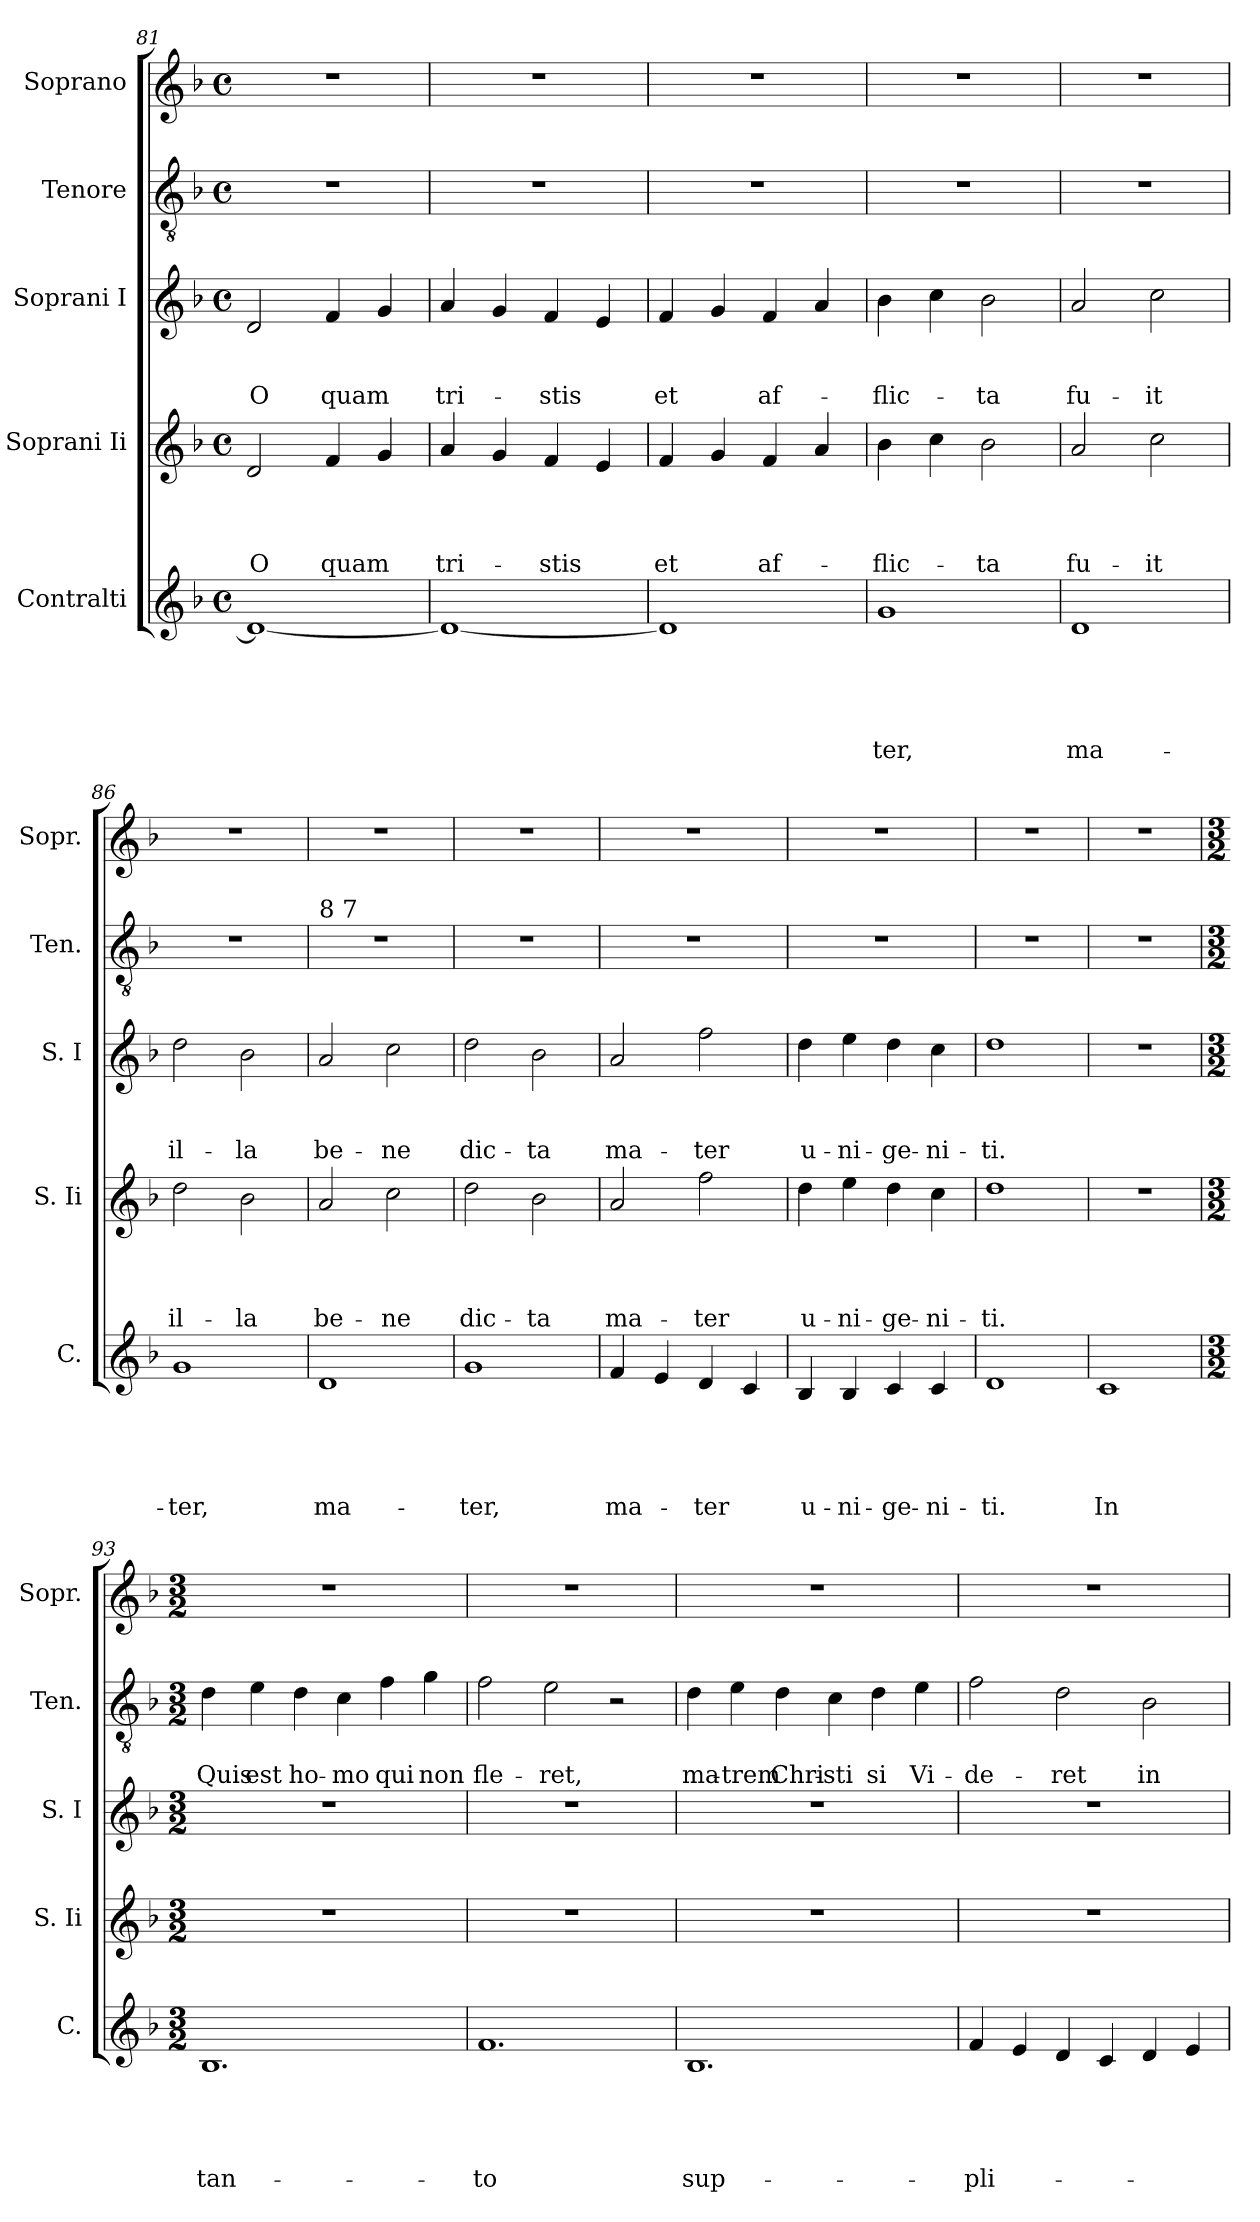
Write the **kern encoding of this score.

**kern	**text	**text	**text	**text	**text	**kern	**text	**text	**text	**text	**kern	**text	**text	**text	**kern	**text	**text	**kern
*part5	*part5	*part5	*part5	*part5	*part5	*part4	*part4	*part4	*part4	*part4	*part3	*part3	*part3	*part3	*part2	*part2	*part2	*part1
*staff5	*staff5	*staff5	*staff5	*staff5	*staff5	*staff4	*staff4	*staff4	*staff4	*staff4	*staff3	*staff3	*staff3	*staff3	*staff2	*staff2	*staff2	*staff1
*I"Contralti	*	*	*	*	*	*I"Soprani Ii	*	*	*	*	*I"Soprani I	*	*	*	*I"Tenore	*	*	*I"Soprano
*I'C.	*	*	*	*	*	*I'S. Ii	*	*	*	*	*I'S. I	*	*	*	*I'Ten.	*	*	*I'Sopr.
!!LO:LB:g=z
*clefG2	*	*	*	*	*	*clefG2	*	*	*	*	*clefG2	*	*	*	*clefGv2	*	*	*clefG2
*k[b-]	*	*	*	*	*	*k[b-]	*	*	*	*	*k[b-]	*	*	*	*k[b-]	*	*	*k[b-]
*F:	*	*	*	*	*	*F:	*	*	*	*	*F:	*	*	*	*F:	*	*	*F:
*M4/4	*	*	*	*	*	*M4/4	*	*	*	*	*M4/4	*	*	*	*M4/4	*	*	*M4/4
*met(c)	*	*	*	*	*	*met(c)	*	*	*	*	*met(c)	*	*	*	*met(c)	*	*	*met(c)
=81	=81	=81	=81	=81	=81	=81	=81	=81	=81	=81	=81	=81	=81	=81	=81	=81	=81	=81
!	!	!	!	!	!	!	!	!	!	!LO:LY:b	!	!	!	!LO:LY:b	!	!	!	!
1d_	.	.	.	.	.	2d/	.	.	.	O	2d/	.	.	O	1r	.	.	1r
!	!	!	!	!	!	!	!	!	!	!LO:LY:b	!	!	!	!LO:LY:b	!	!	!	!
.	.	.	.	.	.	4f/	.	.	.	quam	4f/	.	.	quam	.	.	.	.
.	.	.	.	.	.	4g/	.	.	.	.	4g/	.	.	.	.	.	.	.
=82	=82	=82	=82	=82	=82	=82	=82	=82	=82	=82	=82	=82	=82	=82	=82	=82	=82	=82
!	!	!	!	!	!	!	!	!	!	!LO:LY:b	!	!	!	!LO:LY:b	!	!	!	!
1d_	.	.	.	.	.	4a/	.	.	.	tri-	4a/	.	.	tri-	1r	.	.	1r
.	.	.	.	.	.	4g/	.	.	.	.	4g/	.	.	.	.	.	.	.
!	!	!	!	!	!	!	!	!	!	!LO:LY:b	!	!	!	!LO:LY:b	!	!	!	!
.	.	.	.	.	.	4f/	.	.	.	-stis	4f/	.	.	-stis	.	.	.	.
.	.	.	.	.	.	4e/	.	.	.	.	4e/	.	.	.	.	.	.	.
=83	=83	=83	=83	=83	=83	=83	=83	=83	=83	=83	=83	=83	=83	=83	=83	=83	=83	=83
!	!	!	!	!	!	!	!	!	!	!LO:LY:b	!	!	!	!LO:LY:b	!	!	!	!
1d]	.	.	.	.	.	4f/	.	.	.	et	4f/	.	.	et	1r	.	.	1r
.	.	.	.	.	.	4g/	.	.	.	.	4g/	.	.	.	.	.	.	.
!	!	!	!	!	!	!	!	!	!	!LO:LY:b	!	!	!	!LO:LY:b	!	!	!	!
.	.	.	.	.	.	4f/	.	.	.	af-	4f/	.	.	af-	.	.	.	.
.	.	.	.	.	.	4a/	.	.	.	.	4a/	.	.	.	.	.	.	.
=84	=84	=84	=84	=84	=84	=84	=84	=84	=84	=84	=84	=84	=84	=84	=84	=84	=84	=84
!	!	!	!	!	!LO:LY:b	!	!	!	!	!LO:LY:b	!	!	!	!LO:LY:b	!	!	!	!
1g	.	.	.	.	-ter,	4b-\	.	.	.	-flic-	4b-\	.	.	-flic-	1r	.	.	1r
.	.	.	.	.	.	4cc\	.	.	.	.	4cc\	.	.	.	.	.	.	.
!	!	!	!	!	!	!	!	!	!	!LO:LY:b	!	!	!	!LO:LY:b	!	!	!	!
.	.	.	.	.	.	2b-\	.	.	.	-ta	2b-\	.	.	-ta	.	.	.	.
=85	=85	=85	=85	=85	=85	=85	=85	=85	=85	=85	=85	=85	=85	=85	=85	=85	=85	=85
!	!	!	!	!	!LO:LY:b	!	!	!	!	!LO:LY:b	!	!	!	!LO:LY:b	!	!	!	!
1d	.	.	.	.	ma-	2a/	.	.	.	fu-	2a/	.	.	fu-	1r	.	.	1r
!	!	!	!	!	!	!	!	!	!	!LO:LY:b	!	!	!	!LO:LY:b	!	!	!	!
.	.	.	.	.	.	2cc\	.	.	.	-it	2cc\	.	.	-it	.	.	.	.
=86	=86	=86	=86	=86	=86	=86	=86	=86	=86	=86	=86	=86	=86	=86	=86	=86	=86	=86
!	!	!	!	!	!LO:LY:b	!	!	!	!	!LO:LY:b	!	!	!	!LO:LY:b	!	!	!	!
1g	.	.	.	.	-ter,	2dd\	.	.	.	il-	2dd\	.	.	il-	1r	.	.	1r
!	!	!	!	!	!	!	!	!	!	!LO:LY:b	!	!	!	!LO:LY:b	!	!	!	!
.	.	.	.	.	.	2b-\	.	.	.	-la	2b-\	.	.	-la	.	.	.	.
!!LO:PB:g=z
=87	=87	=87	=87	=87	=87	=87	=87	=87	=87	=87	=87	=87	=87	=87	=87	=87	=87	=87
!	!	!	!	!	!	!	!	!	!	!	!	!	!	!	!LO:TX:a:t=8 7	!	!	!
!	!	!	!	!	!LO:LY:b	!	!	!	!	!LO:LY:b	!	!	!	!LO:LY:b	!	!	!	!
1d	.	.	.	.	ma-	2a/	.	.	.	be-	2a/	.	.	be-	1r	.	.	1r
!	!	!	!	!	!	!	!	!	!	!LO:LY:b	!	!	!	!LO:LY:b	!	!	!	!
.	.	.	.	.	.	2cc\	.	.	.	-ne	2cc\	.	.	-ne	.	.	.	.
=88	=88	=88	=88	=88	=88	=88	=88	=88	=88	=88	=88	=88	=88	=88	=88	=88	=88	=88
!	!	!	!	!	!LO:LY:b	!	!	!	!	!LO:LY:b	!	!	!	!LO:LY:b	!	!	!	!
1g	.	.	.	.	-ter,	2dd\	.	.	.	dic-	2dd\	.	.	dic-	1r	.	.	1r
!	!	!	!	!	!	!	!	!	!	!LO:LY:b	!	!	!	!LO:LY:b	!	!	!	!
.	.	.	.	.	.	2b-\	.	.	.	-ta	2b-\	.	.	-ta	.	.	.	.
=89	=89	=89	=89	=89	=89	=89	=89	=89	=89	=89	=89	=89	=89	=89	=89	=89	=89	=89
!	!	!	!	!	!LO:LY:b	!	!	!	!	!LO:LY:b	!	!	!	!LO:LY:b	!	!	!	!
4f/	.	.	.	.	ma-	2a/	.	.	.	ma-	2a/	.	.	ma-	1r	.	.	1r
4e/	.	.	.	.	.	.	.	.	.	.	.	.	.	.	.	.	.	.
!	!	!	!	!	!LO:LY:b	!	!	!	!	!LO:LY:b	!	!	!	!LO:LY:b	!	!	!	!
4d/	.	.	.	.	-ter	2ff\	.	.	.	-ter	2ff\	.	.	-ter	.	.	.	.
4c/	.	.	.	.	.	.	.	.	.	.	.	.	.	.	.	.	.	.
=90	=90	=90	=90	=90	=90	=90	=90	=90	=90	=90	=90	=90	=90	=90	=90	=90	=90	=90
!	!	!	!	!	!LO:LY:b	!	!	!	!	!LO:LY:b	!	!	!	!LO:LY:b	!	!	!	!
4B-/	.	.	.	.	u-	4dd\	.	.	.	u-	4dd\	.	.	u-	1r	.	.	1r
!	!	!	!	!	!LO:LY:b	!	!	!	!	!LO:LY:b	!	!	!	!LO:LY:b	!	!	!	!
4B-/	.	.	.	.	-ni-	4ee\	.	.	.	-ni-	4ee\	.	.	-ni-	.	.	.	.
!	!	!	!	!	!LO:LY:b	!	!	!	!	!LO:LY:b	!	!	!	!LO:LY:b	!	!	!	!
4c/	.	.	.	.	-ge-	4dd\	.	.	.	-ge-	4dd\	.	.	-ge-	.	.	.	.
!	!	!	!	!	!LO:LY:b	!	!	!	!	!LO:LY:b	!	!	!	!LO:LY:b	!	!	!	!
4c/	.	.	.	.	-ni-	4cc\	.	.	.	-ni-	4cc\	.	.	-ni-	.	.	.	.
=91	=91	=91	=91	=91	=91	=91	=91	=91	=91	=91	=91	=91	=91	=91	=91	=91	=91	=91
!	!	!	!	!	!LO:LY:b	!	!	!	!	!LO:LY:b	!	!	!	!LO:LY:b	!	!	!	!
1d	.	.	.	.	-ti.	1dd	.	.	.	-ti.	1dd	.	.	-ti.	1r	.	.	1r
=92	=92	=92	=92	=92	=92	=92	=92	=92	=92	=92	=92	=92	=92	=92	=92	=92	=92	=92
!	!	!	!	!	!LO:LY:b	!	!	!	!	!	!	!	!	!	!	!	!	!
1c	.	.	.	.	In	1r	.	.	.	.	1r	.	.	.	1r	.	.	1r
!!LO:LB:g=z
=93	=93	=93	=93	=93	=93	=93	=93	=93	=93	=93	=93	=93	=93	=93	=93	=93	=93	=93
*M3/2	*	*	*	*	*	*M3/2	*	*	*	*	*M3/2	*	*	*	*M3/2	*	*	*M3/2
!	!	!	!	!	!LO:LY:b	!LO:N:vis=1	!	!	!	!	!LO:N:vis=1	!	!	!	!	!	!LO:LY:b	!LO:N:vis=1
1.B-	.	.	.	.	tan-	1.r	.	.	.	.	1.r	.	.	.	4d\	.	Quis	1.r
!	!	!	!	!	!	!	!	!	!	!	!	!	!	!	!	!	!LO:LY:b	!
.	.	.	.	.	.	.	.	.	.	.	.	.	.	.	4e\	.	est	.
!	!	!	!	!	!	!	!	!	!	!	!	!	!	!	!	!	!LO:LY:b	!
.	.	.	.	.	.	.	.	.	.	.	.	.	.	.	4d\	.	ho-	.
!	!	!	!	!	!	!	!	!	!	!	!	!	!	!	!	!	!LO:LY:b	!
.	.	.	.	.	.	.	.	.	.	.	.	.	.	.	4c\	.	-mo	.
!	!	!	!	!	!	!	!	!	!	!	!	!	!	!	!	!	!LO:LY:b	!
.	.	.	.	.	.	.	.	.	.	.	.	.	.	.	4f\	.	qui	.
!	!	!	!	!	!	!	!	!	!	!	!	!	!	!	!	!	!LO:LY:b	!
.	.	.	.	.	.	.	.	.	.	.	.	.	.	.	4g\	.	non	.
=94	=94	=94	=94	=94	=94	=94	=94	=94	=94	=94	=94	=94	=94	=94	=94	=94	=94	=94
!	!	!	!	!	!LO:LY:b	!LO:N:vis=1	!	!	!	!	!LO:N:vis=1	!	!	!	!	!	!LO:LY:b	!LO:N:vis=1
1.f	.	.	.	.	-to	1.r	.	.	.	.	1.r	.	.	.	2f\	.	fle-	1.r
!	!	!	!	!	!	!	!	!	!	!	!	!	!	!	!	!	!LO:LY:b	!
.	.	.	.	.	.	.	.	.	.	.	.	.	.	.	2e\	.	-ret,	.
.	.	.	.	.	.	.	.	.	.	.	.	.	.	.	2r	.	.	.
=95	=95	=95	=95	=95	=95	=95	=95	=95	=95	=95	=95	=95	=95	=95	=95	=95	=95	=95
!	!	!	!	!	!LO:LY:b	!LO:N:vis=1	!	!	!	!	!LO:N:vis=1	!	!	!	!	!	!LO:LY:b	!LO:N:vis=1
1.B-	.	.	.	.	sup-	1.r	.	.	.	.	1.r	.	.	.	4d\	.	ma-	1.r
!	!	!	!	!	!	!	!	!	!	!	!	!	!	!	!	!	!LO:LY:b	!
.	.	.	.	.	.	.	.	.	.	.	.	.	.	.	4e\	.	-trem	.
!	!	!	!	!	!	!	!	!	!	!	!	!	!	!	!	!	!LO:LY:b	!
.	.	.	.	.	.	.	.	.	.	.	.	.	.	.	4d\	.	Chri-	.
!	!	!	!	!	!	!	!	!	!	!	!	!	!	!	!	!	!LO:LY:b	!
.	.	.	.	.	.	.	.	.	.	.	.	.	.	.	4c\	.	-sti	.
!	!	!	!	!	!	!	!	!	!	!	!	!	!	!	!	!	!LO:LY:b	!
.	.	.	.	.	.	.	.	.	.	.	.	.	.	.	4d\	.	si	.
!	!	!	!	!	!	!	!	!	!	!	!	!	!	!	!	!	!LO:LY:b	!
.	.	.	.	.	.	.	.	.	.	.	.	.	.	.	4e\	.	Vi-	.
!!LO:PB:g=z
=96	=96	=96	=96	=96	=96	=96	=96	=96	=96	=96	=96	=96	=96	=96	=96	=96	=96	=96
!	!	!	!	!	!LO:LY:b	!LO:N:vis=1	!	!	!	!	!LO:N:vis=1	!	!	!	!	!	!LO:LY:b	!LO:N:vis=1
4f/	.	.	.	.	-pli-	1.r	.	.	.	.	1.r	.	.	.	2f\	.	-de-	1.r
4e/	.	.	.	.	.	.	.	.	.	.	.	.	.	.	.	.	.	.
!	!	!	!	!	!	!	!	!	!	!	!	!	!	!	!	!	!LO:LY:b	!
4d/	.	.	.	.	.	.	.	.	.	.	.	.	.	.	2d\	.	-ret	.
4c/	.	.	.	.	.	.	.	.	.	.	.	.	.	.	.	.	.	.
!	!	!	!	!	!	!	!	!	!	!	!	!	!	!	!	!	!LO:LY:b	!
4d/	.	.	.	.	.	.	.	.	.	.	.	.	.	.	2B-\	.	in	.
4e/	.	.	.	.	.	.	.	.	.	.	.	.	.	.	.	.	.	.
=	=	=	=	=	=	=	=	=	=	=	=	=	=	=	=	=	=	=
*-	*-	*-	*-	*-	*-	*-	*-	*-	*-	*-	*-	*-	*-	*-	*-	*-	*-	*-
